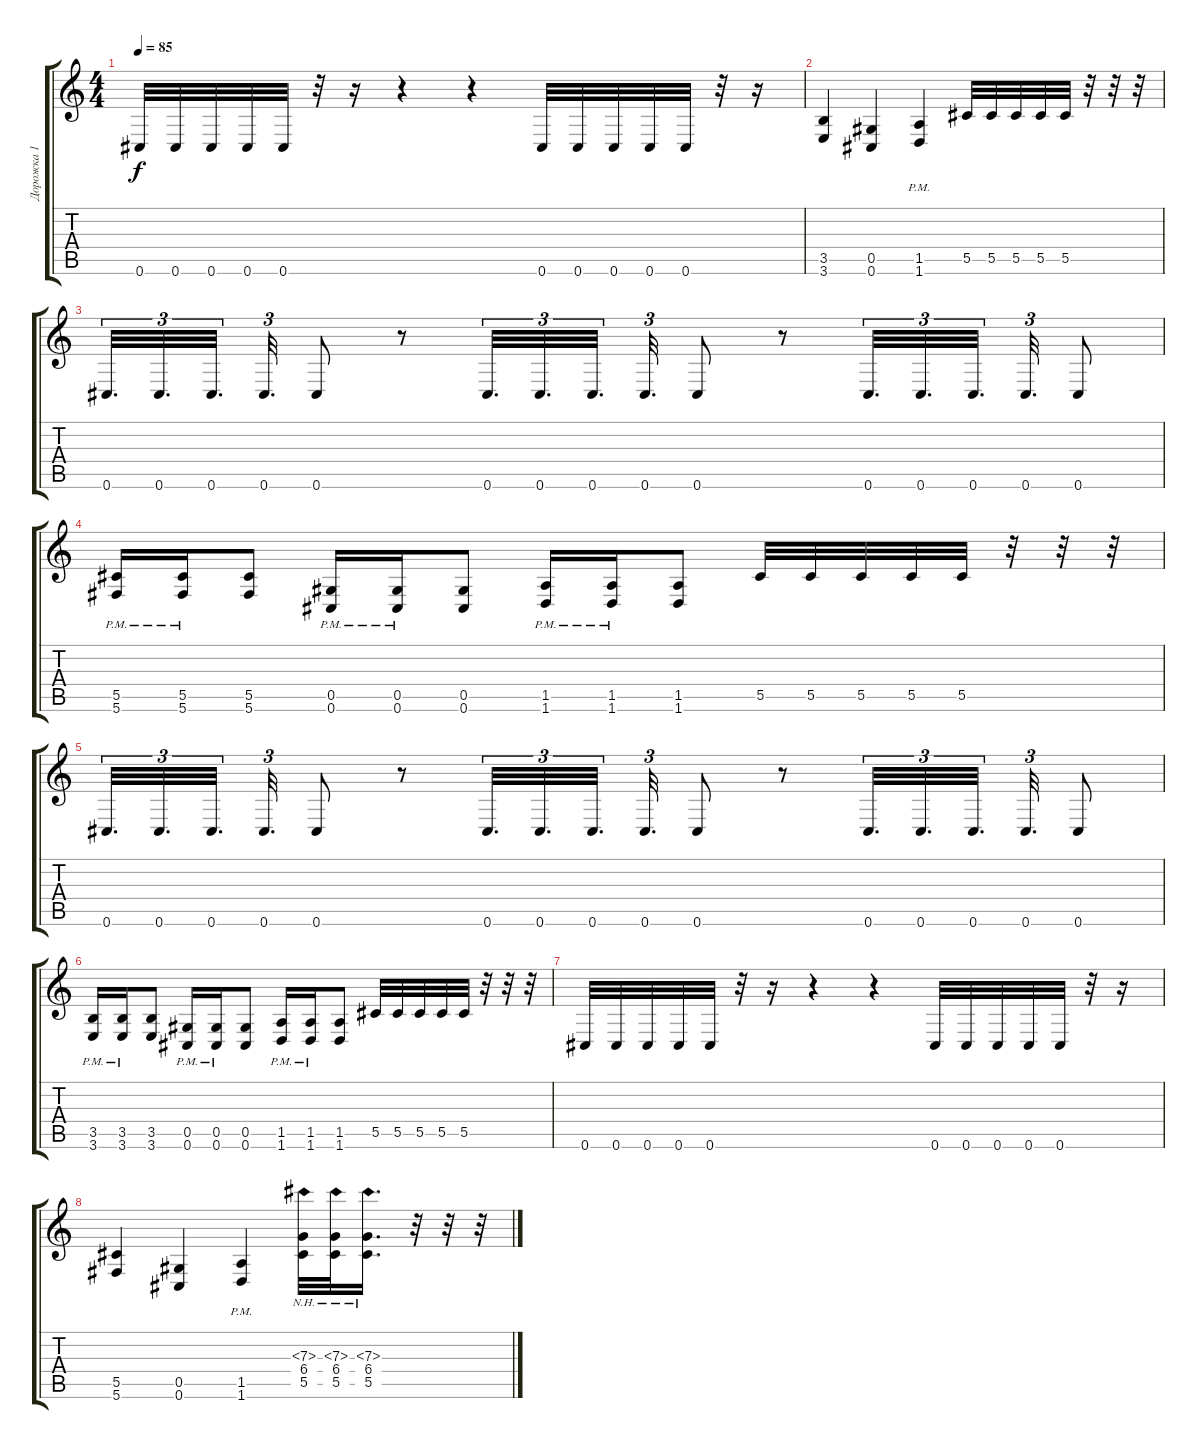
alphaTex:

\track ("Дорожка 1" "Дорожка 1") {instrument distortionguitar}
\staff {score tabs}
\tuning (Eb4 Bb3 Gb3 Db3 Ab2 Db2) {hide}
\ts (4 4)
\tempo 85
\clef g2
\ks c
0.6.32{dy f} 0.6.32 0.6.32 0.6.32 0.6.32 r.32 r.16 r.4 r.4 0.6.32 0.6.32 0.6.32 0.6.32 0.6.32 r.32 r.16 |
(3.5 3.6).4 (0.5 0.6).4 (1.5{pm} 1.6{pm}).4 5.5.32 5.5.32 5.5.32 5.5.32 5.5.32 r.32 r.32 r.32 |
0.6.32{d tu (3 2)} 0.6.32{d tu (3 2)} 0.6.32{d tu (3 2)} 0.6.32{d tu (3 2)} 0.6.8 r.8 0.6.32{d tu (3 2)} 0.6.32{d tu (3 2)} 0.6.32{d tu (3 2)} 0.6.32{d tu (3 2)} 0.6.8 r.8 0.6.32{d tu (3 2)} 0.6.32{d tu (3 2)} 0.6.32{d tu (3 2)} 0.6.32{d tu (3 2)} 0.6.8 |
(5.5{pm} 5.6).16 (5.5{pm} 5.6).16 (5.5 5.6).8 (0.5{pm} 0.6).16 (0.5{pm} 0.6).16 (0.5 0.6).8 (1.5{pm} 1.6).16 (1.5{pm} 1.6).16 (1.5 1.6).8 5.5.32 5.5.32 5.5.32 5.5.32 5.5.32 r.32 r.32 r.32 |
0.6.32{d tu (3 2)} 0.6.32{d tu (3 2)} 0.6.32{d tu (3 2)} 0.6.32{d tu (3 2)} 0.6.8 r.8 0.6.32{d tu (3 2)} 0.6.32{d tu (3 2)} 0.6.32{d tu (3 2)} 0.6.32{d tu (3 2)} 0.6.8 r.8 0.6.32{d tu (3 2)} 0.6.32{d tu (3 2)} 0.6.32{d tu (3 2)} 0.6.32{d tu (3 2)} 0.6.8 |
(3.5{pm} 3.6).16 (3.5{pm} 3.6).16 (3.5 3.6).8 (0.5{pm} 0.6).16 (0.5{pm} 0.6).16 (0.5 0.6).8 (1.5{pm} 1.6).16 (1.5{pm} 1.6).16 (1.5 1.6).8 5.5.32 5.5.32 5.5.32 5.5.32 5.5.32 r.32 r.32 r.32 |
0.6.32 0.6.32 0.6.32 0.6.32 0.6.32 r.32 r.16 r.4 r.4 0.6.32 0.6.32 0.6.32 0.6.32 0.6.32 r.32 r.16 |
(5.5 5.6).4 (0.5 0.6).4 (1.5{pm} 1.6{pm}).4 (7.3{nh} 6.4 5.5).32 (7.3{nh} 6.4 5.5).32 (7.3{nh} 6.4 5.5).16{d} r.32 r.32 r.32
